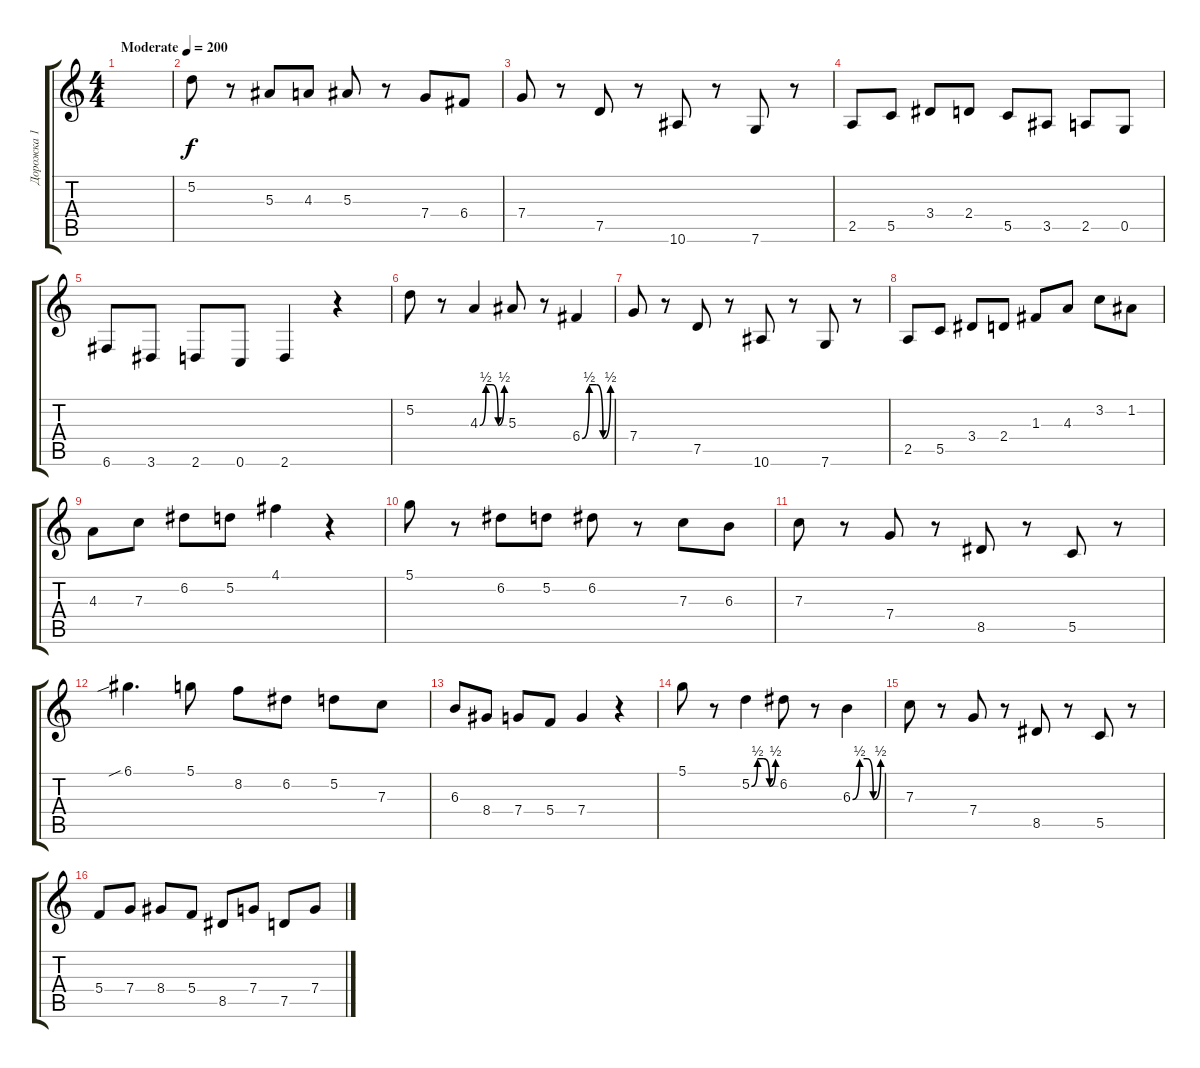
\track ("Дорожка 1" "Дорожка 1") {instrument distortionguitar}
\staff {score tabs}
\tuning (D4 A3 F3 C3 G2 C2) {hide}
\ts (4 4)
\tempo (200 "Moderate")
\clef g2
\ks c
|
5.2.8 r.8 5.3.8 4.3.8 5.3.8 r.8 7.4.8 6.4.8 |
7.4.8 r.8 7.5.8 r.8 10.6.8 r.8 7.6.8 r.8 |
2.5.8 5.5.8 3.4.8 2.4.8 5.5.8 3.5.8 2.5.8 0.5.8 |
6.6.8 3.6.8 2.6.8 0.6.8 2.6.4 r.4 |
5.2.8 r.8 4.3{be (custom 0 0 15 2 30 2 45 0 60 2)}.4 5.3.8 r.8 6.4{be (custom 0 0 15 2 30 2 44 0 60 2)}.4 |
7.4.8 r.8 7.5.8 r.8 10.6.8 r.8 7.6.8 r.8 |
2.5.8 5.5.8 3.4.8 2.4.8 1.3.8 4.3.8 3.2.8 1.2.8 |
4.3.8 7.3.8 6.2.8 5.2.8 4.1.4 r.4 |
5.1.8 r.8 6.2.8 5.2.8 6.2.8 r.8 7.3.8 6.3.8 |
7.3.8 r.8 7.4.8 r.8 8.5.8 r.8 5.5.8 r.8 |
6.1{sib}.4{d} 5.1.8 8.2.8 6.2.8 5.2.8 7.3.8 |
6.3.8 8.4.8 7.4.8 5.4.8 7.4.4 r.4 |
5.1.8 r.8 5.2{be (custom 0 0 15 2 31 2 45 0 60 2)}.4 6.2.8 r.8 6.3{be (custom 0 0 15 2 31 2 44 0 60 2)}.4 |
7.3.8 r.8 7.4.8 r.8 8.5.8 r.8 5.5.8 r.8 |
5.4.8 7.4.8 8.4.8 5.4.8 8.5.8 7.4.8 7.5.8 7.4.8
